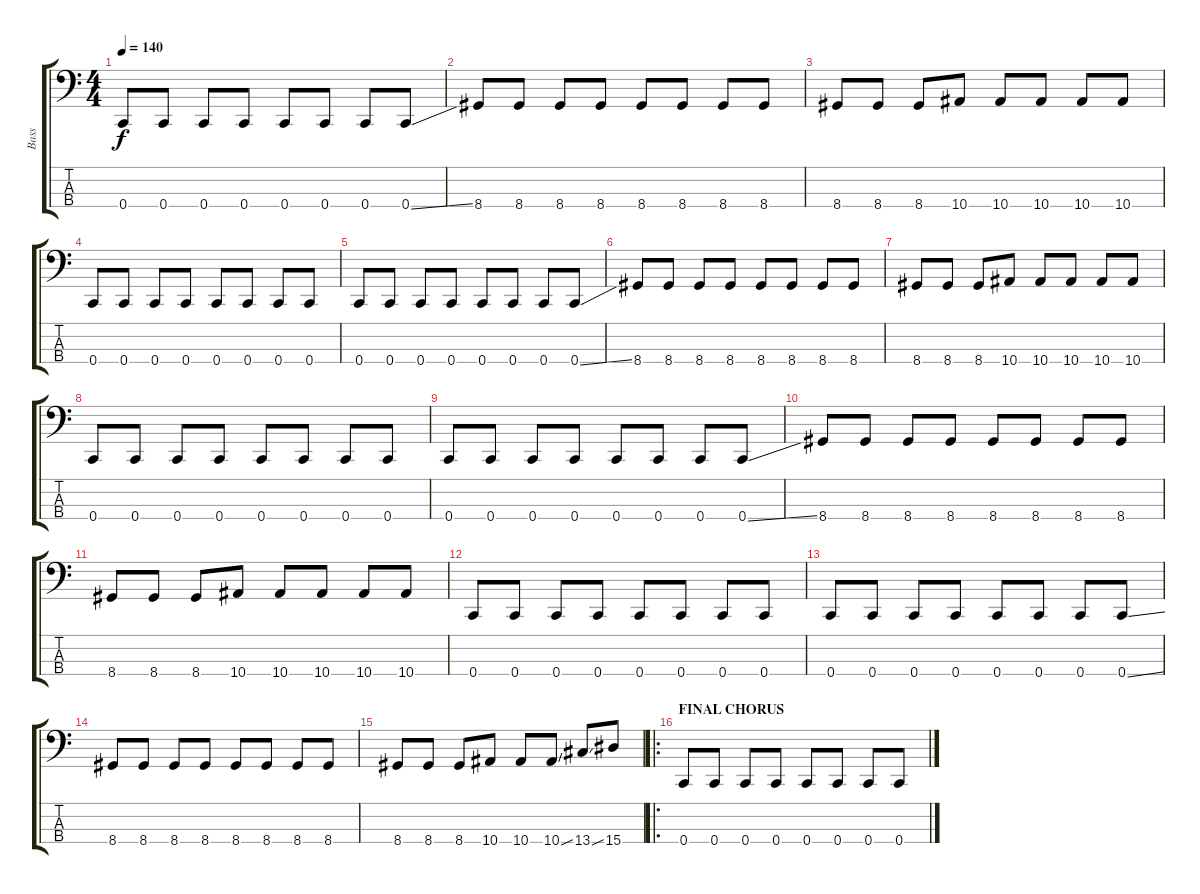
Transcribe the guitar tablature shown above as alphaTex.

\track ("Bass" "Bass") {instrument electricbassfinger}
\staff {score tabs}
\tuning (F2 C2 G1 C1) {hide}
\ts (4 4)
\tempo 140
\clef f4
\ks c
0.4.8{dy f} 0.4.8 0.4.8 0.4.8 0.4.8 0.4.8 0.4.8 0.4{ss}.8 |
8.4.8 8.4.8 8.4.8 8.4.8 8.4.8 8.4.8 8.4.8 8.4.8 |
8.4.8 8.4.8 8.4.8 10.4.8 10.4.8 10.4.8 10.4.8 10.4.8 |
0.4.8 0.4.8 0.4.8 0.4.8 0.4.8 0.4.8 0.4.8 0.4.8 |
0.4.8 0.4.8 0.4.8 0.4.8 0.4.8 0.4.8 0.4.8 0.4{ss}.8 |
8.4.8 8.4.8 8.4.8 8.4.8 8.4.8 8.4.8 8.4.8 8.4.8 |
8.4.8 8.4.8 8.4.8 10.4.8 10.4.8 10.4.8 10.4.8 10.4.8 |
0.4.8 0.4.8 0.4.8 0.4.8 0.4.8 0.4.8 0.4.8 0.4.8 |
0.4.8 0.4.8 0.4.8 0.4.8 0.4.8 0.4.8 0.4.8 0.4{ss}.8 |
8.4.8 8.4.8 8.4.8 8.4.8 8.4.8 8.4.8 8.4.8 8.4.8 |
8.4.8 8.4.8 8.4.8 10.4.8 10.4.8 10.4.8 10.4.8 10.4.8 |
0.4.8 0.4.8 0.4.8 0.4.8 0.4.8 0.4.8 0.4.8 0.4.8 |
0.4.8 0.4.8 0.4.8 0.4.8 0.4.8 0.4.8 0.4.8 0.4{ss}.8 |
8.4.8 8.4.8 8.4.8 8.4.8 8.4.8 8.4.8 8.4.8 8.4.8 |
8.4.8 8.4.8 8.4.8 10.4.8 10.4.8 10.4{ss}.8 13.4{ss}.8 15.4.8 |
\ro
\section ("" "FINAL CHORUS")
0.4.8 0.4.8 0.4.8 0.4.8 0.4.8 0.4.8 0.4.8 0.4.8
